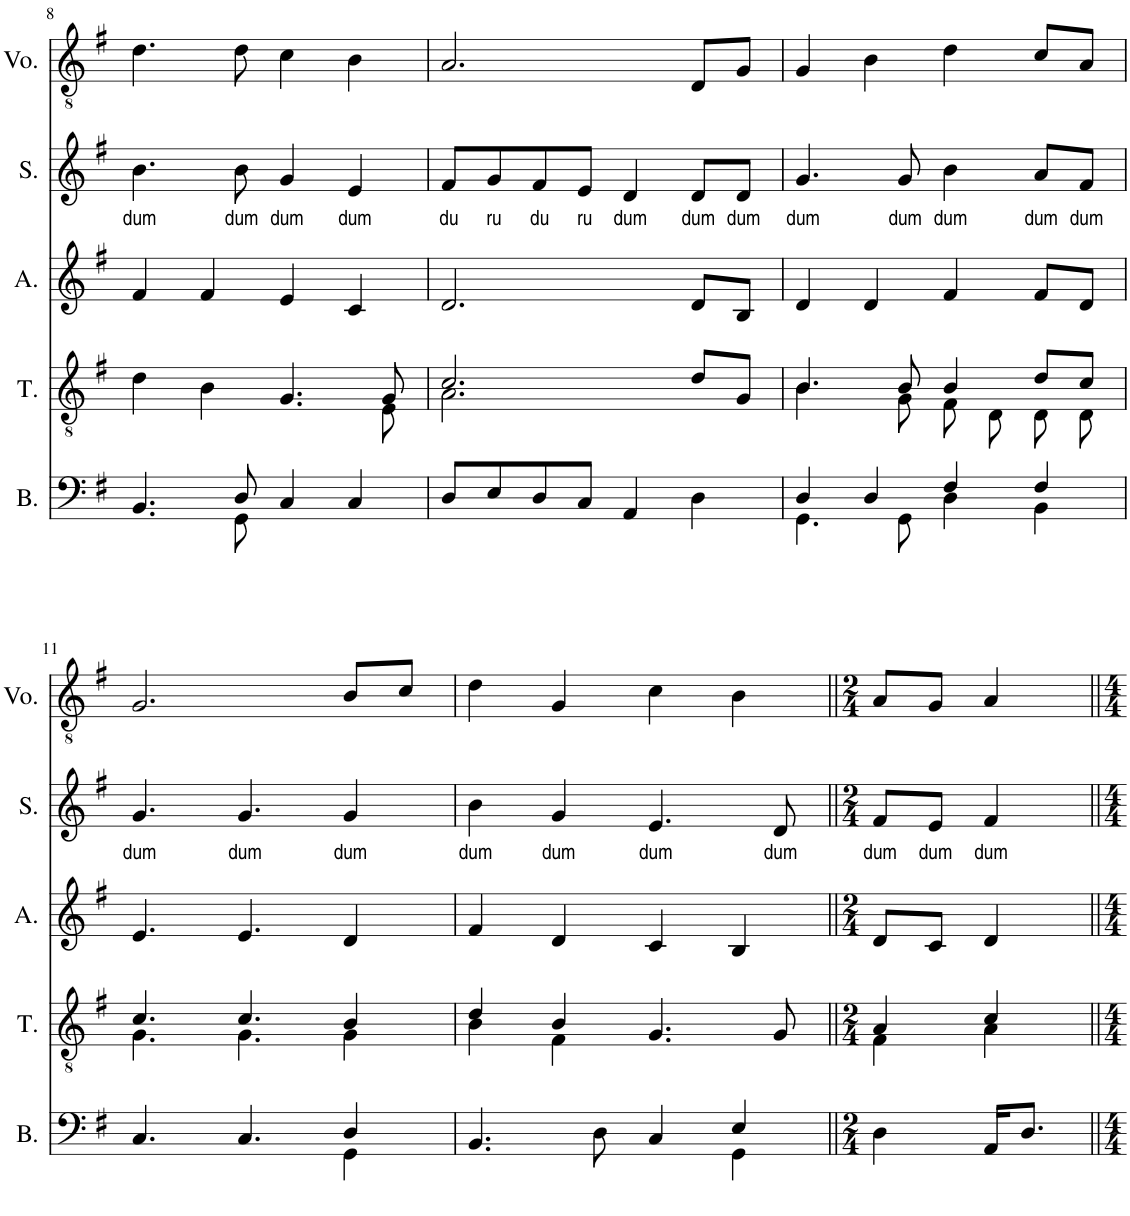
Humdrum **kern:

**kern	**kern	**kern	**kern	**text	**kern
*part5	*part4	*part3	*part2	*part2	*part1
*staff5	*staff4	*staff3	*staff2	*staff2	*staff1
*I"Bajo	*I"Tenor 1	*I"Alto	*I"Soprano	*	*I"Voz
*I'B.	*I'T.	*I'A.	*I'S.	*	*I'Vo.
!!LO:PB:g=z
*clefF4	*clefGv2	*clefG2	*clefG2	*	*clefGv2
*k[f#]	*k[f#]	*k[f#]	*k[f#]	*	*k[f#]
*M4/4	*M4/4	*M4/4	*M4/4	*	*M4/4
=8	=8	=8	=8	=8	=8
*^	*^	*	*	*	*
!	!	!	!	!	!	!LO:LY:b	!
4.BB/	4.BB	4d\	4d	4f#/	4.b\	dum	4.d\
.	.	4B\	4B	4f#/	.	.	.
!	!	!	!	!	!	!LO:LY:b	!
8D/	8GG\	.	.	.	8b\	dum	8d\
!	!	!	!	!	!	!LO:LY:b	!
4C/	4C	4.G/	4.G	4e/	4g/	dum	4c\
!	!	!	!	!	!	!LO:LY:b	!
4C/	4C	.	.	4c/	4e/	dum	4B\
.	.	8G/	8E\	.	.	.	.
*v	*v	*	*	*	*	*	*
=9	=9	=9	=9	=9	=9	=9
!	!	!	!	!	!LO:LY:b	!
8D/L	2.c/	2.A\	2.d/	8f#/L	du	2.A/
!	!	!	!	!	!LO:LY:b	!
8E/	.	.	.	8g/	ru	.
!	!	!	!	!	!LO:LY:b	!
8D/	.	.	.	8f#/	du	.
!	!	!	!	!	!LO:LY:b	!
8C/J	.	.	.	8e/J	ru	.
!	!	!	!	!	!LO:LY:b	!
4AA/	.	.	.	4d/	dum	.
!	!	!	!	!	!LO:LY:b	!
4D\	8d/L	8dL	8d/L	8d/L	dum	8D/L
!	!	!	!	!	!LO:LY:b	!
.	8G/J	8GJ	8B/J	8d/J	dum	8G/J
=10	=10	=10	=10	=10	=10	=10
*^	*	*	*	*	*	*
!	!	!	!	!	!	!LO:LY:b	!
4D/	4.GG\	4.B/	4.B\	4d/	4.g/	dum	4G/
4D/	.	.	.	4d/	.	.	4B\
!	!	!	!	!	!	!LO:LY:b	!
.	8GG\	8B/	8G\	.	8g/	dum	.
!	!	!	!	!	!	!LO:LY:b	!
4F#/	4D\	4B/	8F#\	4f#/	4b\	dum	4d\
.	.	.	8D\	.	.	.	.
!	!	!	!	!	!	!LO:LY:b	!
4F#/	4BB\	8d/L	8D\	8f#/L	8a/L	dum	8c/L
!	!	!	!	!	!	!LO:LY:b	!
.	.	8c/J	8D\	8d/J	8f#/J	dum	8A/J
!!LO:LB:g=z
=11	=11	=11	=11	=11	=11	=11	=11
!	!	!	!	!	!	!LO:LY:b	!
4.C/	4.C	4.c/	4.G\	4.e/	4.g/	dum	2.G/
!	!	!	!	!	!	!LO:LY:b	!
4.C/	4.C	4.c/	4.G\	4.e/	4.g/	dum	.
!	!	!	!	!	!	!LO:LY:b	!
4D/	4GG\	4B/	4G\	4d/	4g/	dum	8B/L
.	.	.	.	.	.	.	8c/J
=12	=12	=12	=12	=12	=12	=12	=12
!	!	!	!	!	!	!LO:LY:b	!
4.BB/	4.BB	4d/	4B\	4f#/	4b\	dum	4d\
!	!	!	!	!	!	!LO:LY:b	!
.	.	4B/	4F#\	4d/	4g/	dum	4G/
8D\	8D	.	.	.	.	.	.
!	!	!	!	!	!	!LO:LY:b	!
4C/	4C	4.G/	4.G	4c/	4.e/	dum	4c\
4E/	4GG\	.	.	4B/	.	.	4B\
!	!	!	!	!	!	!LO:LY:b	!
.	.	8G/	8G	.	8d/	dum	.
*v	*v	*	*	*	*	*	*
=13||	=13||	=13||	=13||	=13||	=13||	=13||
*M2/4	*M2/4	*	*M2/4	*M2/4	*	*M2/4
!	!	!	!	!	!LO:LY:b	!
4D\	4A/	4F#\	8d/L	8f#/L	dum	8A/L
!	!	!	!	!	!LO:LY:b	!
.	.	.	8c/J	8e/J	dum	8G/J
!	!	!	!	!	!LO:LY:b	!
16AA/KL	4c/	4A\	4d/	4f#/	dum	4A/
8.D/J	.	.	.	.	.	.
*	*v	*v	*	*	*	*
=||	=||	=||	=||	=||	=||
*-	*-	*-	*-	*-	*-
